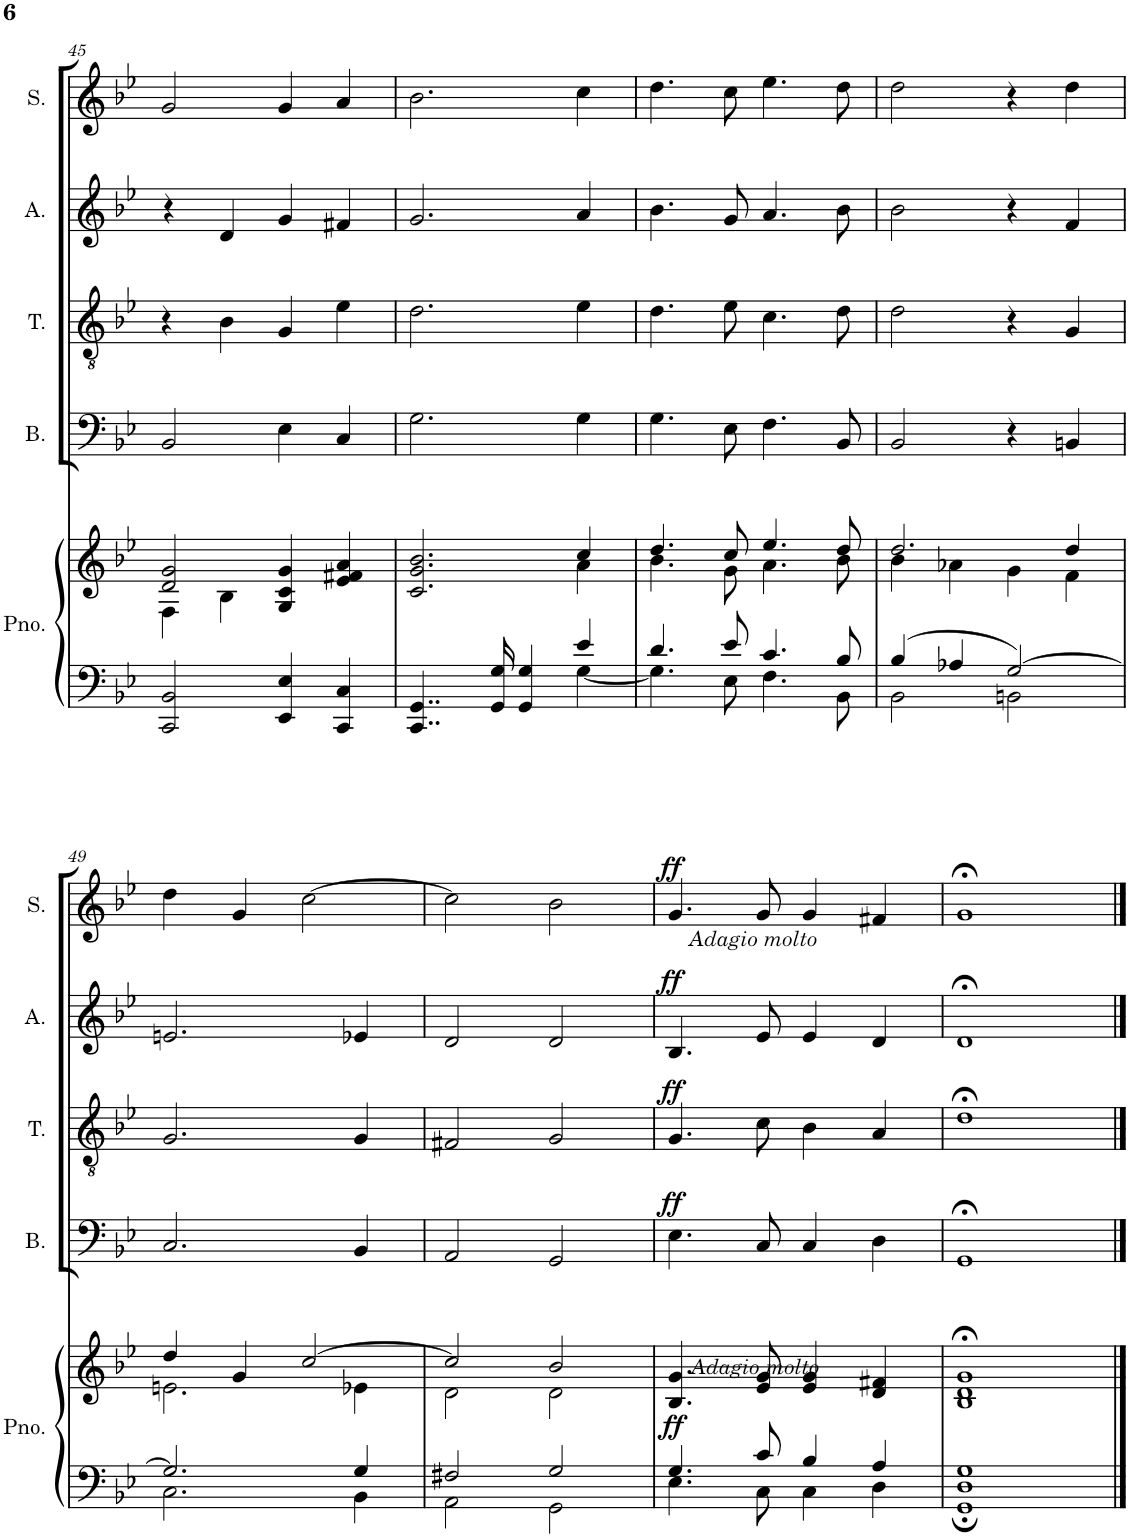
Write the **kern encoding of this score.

**kern	**kern	**dynam	**kern	**dynam	**kern	**dynam	**kern	**dynam	**kern	**dynam
*part5	*part5	*part5	*part4	*part4	*part3	*part3	*part2	*part2	*part1	*part1
*staff6	*staff5	*staff5/6	*staff4	*staff4	*staff3	*staff3	*staff2	*staff2	*staff1	*staff1
*I"Piano	*	*	*I"Bass	*	*I"Tenor	*	*I"Alto	*	*I"Soprano	*
*I'Pno.	*	*	*I'B.	*	*I'T.	*	*I'A.	*	*I'S.	*
!!LO:PB:g=z
*clefF4	*clefG2	*	*clefF4	*	*clefGv2	*	*clefG2	*	*clefG2	*
*k[b-e-]	*k[b-e-]	*	*k[b-e-]	*	*k[b-e-]	*	*k[b-e-]	*	*k[b-e-]	*
*M4/4	*M4/4	*	*M4/4	*	*M4/4	*	*M4/4	*	*M4/4	*
=45	=45	=45	=45	=45	=45	=45	=45	=45	=45	=45
*	*^	*	*	*	*	*	*	*	*	*
2CC/ 2BB-/	2d/ 2g/	4F\	.	2BB-/	.	4r	.	4r	.	2g/	.
.	.	4B-\	.	.	.	4B-\	.	4d/	.	.	.
4EE-/ 4E-/	4G/ 4c/ 4g/	4ryy	.	4E-\	.	4G/	.	4g/	.	4g/	.
4CC/ 4C/	4e-/ 4f#X/ 4a/	4ryy	.	4C/	.	4e-\	.	4f#X/	.	4a/	.
=46	=46	=46	=46	=46	=46	=46	=46	=46	=46	=46	=46
*^	*	*	*	*	*	*	*	*	*	*	*
4..CC/ 4..GG/	4..ryy	2.c/ 2.g/ 2.b-/	2.ryy	.	2.G\	.	2.d\	.	2.g/	.	2.b-\	.
16GG/ 16G/	16ryy	.	.	.	.	.	.	.	.	.	.	.
4GG/ 4G/	4ryy	.	.	.	.	.	.	.	.	.	.	.
4e-/	[4G\	4cc/	4a\	.	4G\	.	4e-\	.	4a/	.	4cc\	.
=47	=47	=47	=47	=47	=47	=47	=47	=47	=47	=47	=47	=47
4.d/	4.G\]	4.dd/	4.b-\	.	4.G\	.	4.d\	.	4.b-\	.	4.dd\	.
8e-/	8E-\	8cc/	8g\	.	8E-\	.	8e-\	.	8g/	.	8cc\	.
4.c/	4.F\	4.ee-/	4.a\	.	4.F\	.	4.c\	.	4.a/	.	4.ee-\	.
8B-/	8BB-\	8dd/	8b-\	.	8BB-/	.	8d\	.	8b-\	.	8dd\	.
=48	=48	=48	=48	=48	=48	=48	=48	=48	=48	=48	=48	=48
4B-/	2BB-\	2.dd/	4b-\	.	2BB-/	.	2d\	.	2b-\	.	2dd\	.
4A-X/	.	.	4a-X\	.	.	.	.	.	.	.	.	.
[2G/	2BBn\	.	4g\	.	4r	.	4r	.	4r	.	4r	.
.	.	4dd/	4f\	.	4BBn/	.	4G/	.	4f/	.	4dd\	.
!!LO:LB:g=z
=49	=49	=49	=49	=49	=49	=49	=49	=49	=49	=49	=49	=49
2.G/]	2.C\	4dd/	2.en\	.	2.C/	.	2.G/	.	2.en/	.	4dd\	.
.	.	4g/	.	.	.	.	.	.	.	.	4g/	.
.	.	[2cc/	.	.	.	.	.	.	.	.	[2cc\	.
4G/	4BB-\	.	4e-X\	.	4BB-/	.	4G/	.	4e-X/	.	.	.
=50	=50	=50	=50	=50	=50	=50	=50	=50	=50	=50	=50	=50
2F#X/	2AA\	2cc/]	2d\	.	2AA/	.	2F#X/	.	2d/	.	2cc\]	.
2G/	2GG\	2b-/	2d\	.	2GG/	.	2G/	.	2d/	.	2b-\	.
=51	=51	=51	=51	=51	=51	=51	=51	=51	=51	=51	=51	=51
!	!	!	!	!	!	!	!	!	!	!	!LO:TX:b:i:t=Adagio molto	!
!	!	!LO:TX:b:i:t=Adagio molto	!	!	!	!	!	!	!	!	!	!
!	!	!	!	!LO:DY:b	!	!LO:DY:b	!	!LO:DY:b	!	!LO:DY:b	!	!LO:DY:b
*	*	*v	*v	*	*	*	*	*	*	*	*	*
4.G/	4.E-\	4.B-/ 4.g/	ff	4.E-\	ff	4.G/	ff	4.B-/	ff	4.g/	ff
8c/	8C\	8e-/ 8g/	.	8C/	.	8c\	.	8e-/	.	8g/	.
4B-/	4C\	4e-/ 4g/	.	4C/	.	4B-\	.	4e-/	.	4g/	.
4A/	4D\	4d/ 4f#X/	.	4D\	.	4A/	.	4d/	.	4f#X/	.
=52	=52	=52	=52	=52	=52	=52	=52	=52	=52	=52	=52
1D 1G	1GG;	1B-;< 1d;< 1g;<	.	1GG;<	.	1d;<	.	1d;<	.	1g;<	.
*v	*v	*	*	*	*	*	*	*	*	*	*
==	==	==	==	==	==	==	==	==	==	==
*-	*-	*-	*-	*-	*-	*-	*-	*-	*-	*-
